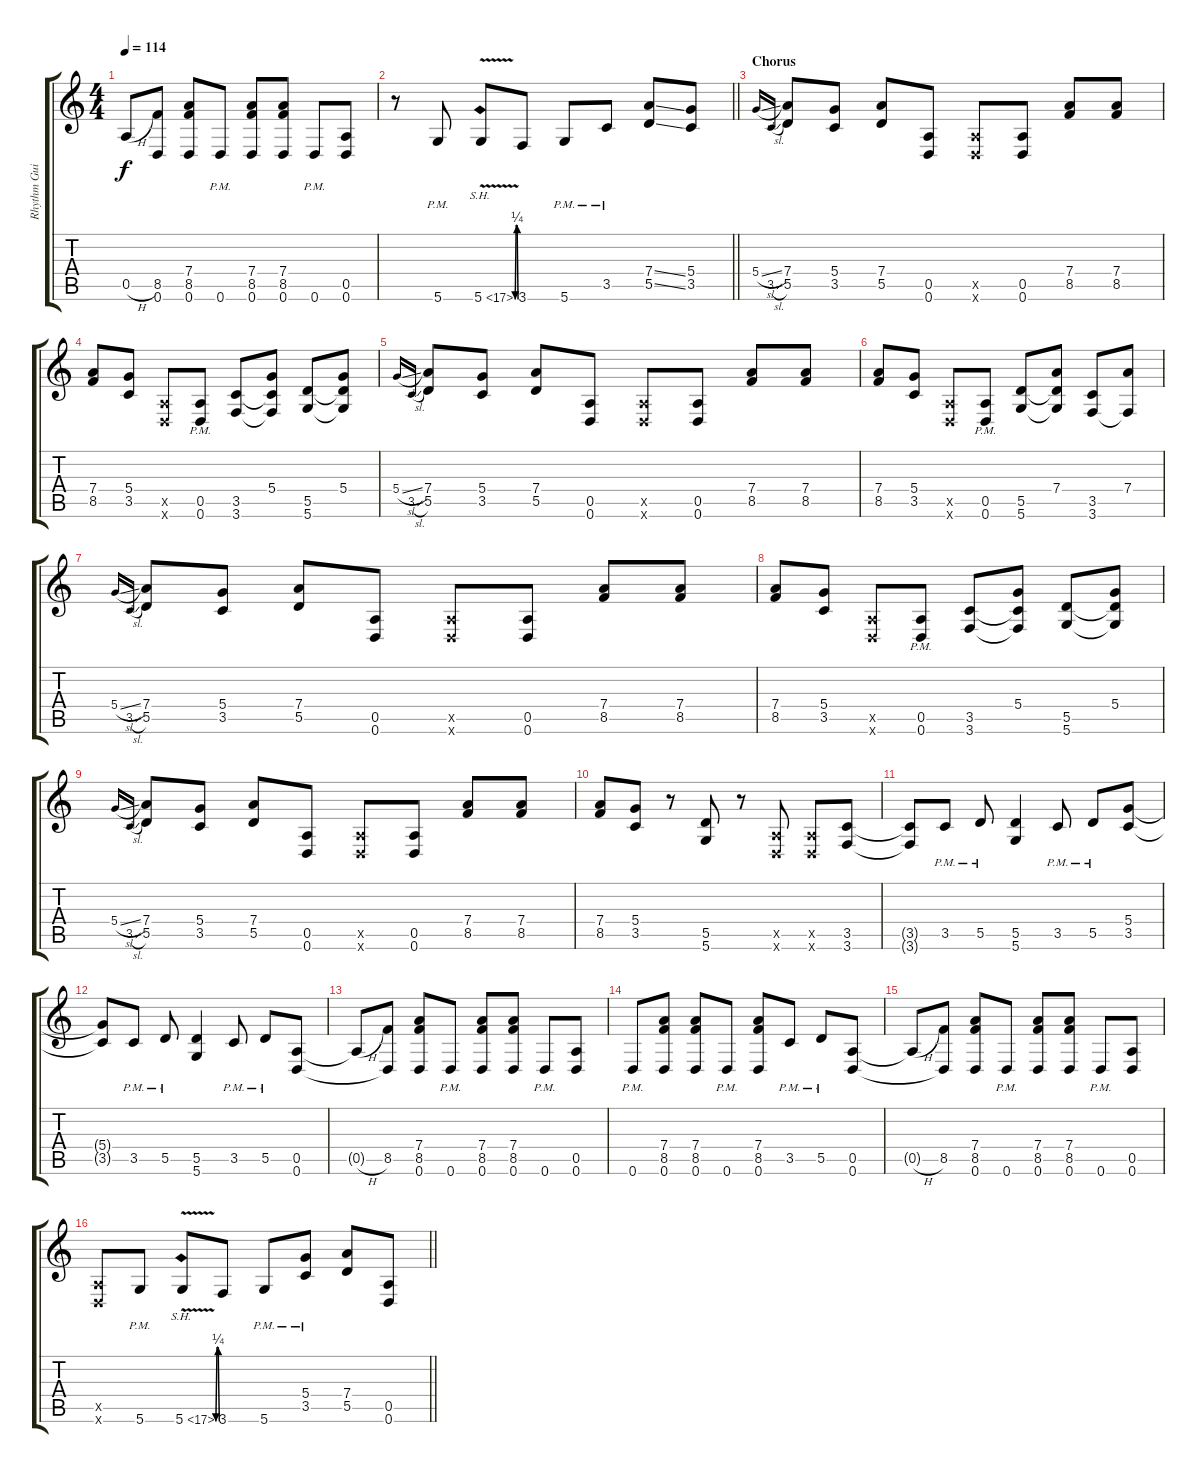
\track ("Rhythm Guitar" "Rhythm Gui") {instrument overdrivenguitar}
\staff {score tabs}
\tuning (E4 B3 G3 D3 A2 D2) {hide}
\ts (4 4)
\tempo 114
\clef g2
\ks c
0.5{h t}.8{dy f} (8.5 0.6{t}).8 (7.4 8.5 0.6).8 0.6{pm}.8 (7.4 8.5 0.6).8 (7.4 8.5 0.6).8 0.6{pm}.8 (0.5 0.6).8 |
\barLineRight lightlight
r.8 5.6{pm}.8 5.6{be (custom 0 0 15 1 30 1 45 0 60 0) sh 12 v}.8 3.6.8 5.6{pm}.8 3.5{pm}.8 (7.4{ss} 5.5{ss}).8 (5.4 3.5).8 |
\section ("" "Chorus")
5.4{sl}.16{gr onbeat} 3.5{sl}.16{gr onbeat} (7.4 5.5).8 (5.4 3.5).8 (7.4 5.5).8 (0.5 0.6).8 (0.5{x} 0.6{x}).8 (0.5 0.6).8 (7.4 8.5).8 (7.4 8.5).8 |
(7.4 8.5).8 (5.4 3.5).8 (0.5{x} 0.6{x}).8 (0.5{pm} 0.6{pm}).8 (3.5 3.6).8 (5.4 3.5{t} 3.6{t}).8 (5.5 5.6).8 (5.4 5.5{t} 5.6{t}).8 |
5.4{sl}.16{gr onbeat} 3.5{sl}.16{gr onbeat} (7.4 5.5).8 (5.4 3.5).8 (7.4 5.5).8 (0.5 0.6).8 (0.5{x} 0.6{x}).8 (0.5 0.6).8 (7.4 8.5).8 (7.4 8.5).8 |
(7.4 8.5).8 (5.4 3.5).8 (0.5{x} 0.6{x}).8 (0.5{pm} 0.6{pm}).8 (5.5 5.6).8 (7.4 5.5{t} 5.6{t}).8 (3.5 3.6).8 (7.4 3.6{t}).8 |
5.4{sl}.16{gr onbeat} 3.5{sl}.16{gr onbeat} (7.4 5.5).8 (5.4 3.5).8 (7.4 5.5).8 (0.5 0.6).8 (0.5{x} 0.6{x}).8 (0.5 0.6).8 (7.4 8.5).8 (7.4 8.5).8 |
(7.4 8.5).8 (5.4 3.5).8 (0.5{x} 0.6{x}).8 (0.5{pm} 0.6{pm}).8 (3.5 3.6).8 (5.4 3.5{t} 3.6{t}).8 (5.5 5.6).8 (5.4 5.5{t} 5.6{t}).8 |
5.4{sl}.16{gr onbeat} 3.5{sl}.16{gr onbeat} (7.4 5.5).8 (5.4 3.5).8 (7.4 5.5).8 (0.5 0.6).8 (0.5{x} 0.6{x}).8 (0.5 0.6).8 (7.4 8.5).8 (7.4 8.5).8 |
(7.4 8.5).8 (5.4 3.5).8 r.8 (5.5 5.6).8 r.8 (0.5{x} 0.6{x}).8 (0.5{x} 0.6{x}).8 (3.5 3.6).8 |
(3.5{t} 3.6{t}).8 3.5{pm}.8 5.5{pm}.8 (5.5 5.6).4 3.5{pm}.8 5.5{pm}.8 (5.4 3.5).8 |
(5.4{t} 3.5{t}).8 3.5{pm}.8 5.5{pm}.8 (5.5 5.6).4 3.5{pm}.8 5.5{pm}.8 (0.5 0.6).8 |
0.5{h t}.8 (8.5 0.6{t}).8 (7.4 8.5 0.6).8 0.6{pm}.8 (7.4 8.5 0.6).8 (7.4 8.5 0.6).8 0.6{pm}.8 (0.5 0.6).8 |
0.6{pm}.8 (7.4 8.5 0.6).8 (7.4 8.5 0.6).8 0.6{pm}.8 (7.4 8.5 0.6).8 3.5{pm}.8 5.5{pm}.8 (0.5 0.6).8 |
0.5{h t}.8 (8.5 0.6{t}).8 (7.4 8.5 0.6).8 0.6{pm}.8 (7.4 8.5 0.6).8 (7.4 8.5 0.6).8 0.6{pm}.8 (0.5 0.6).8 |
\barLineRight lightlight
(0.5{x} 0.6{x}).8 5.6{pm}.8 5.6{be (custom 0 0 15 1 30 1 45 0 60 0) sh 12 v}.8 3.6.8 5.6{pm}.8 (5.4{pm} 3.5{pm}).8 (7.4 5.5).8 (0.5 0.6).8
